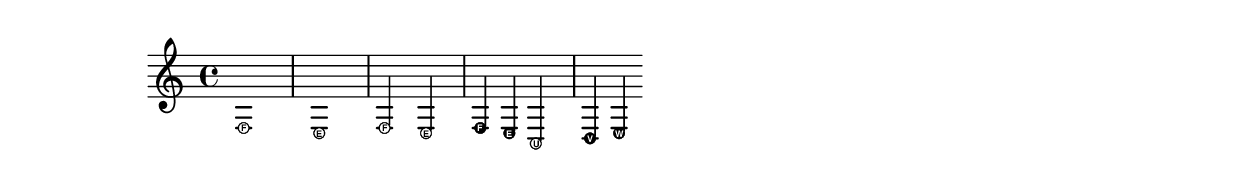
\version "2.11.51"

\header {
    texidoc = " Easy-notation (or Ez-notation) prints names in note heads.
You also get ledger lines, of course."
}


\layout {
  ragged-right = ##t
} 

\relative {
  \easyHeadsOn
  f1 e
  f2 e
  f4 e
  
  \override NoteHead #'note-names = ##("U" "V" "W" "X" "Y" "Z" "z")
  c2 d4 e 
}

